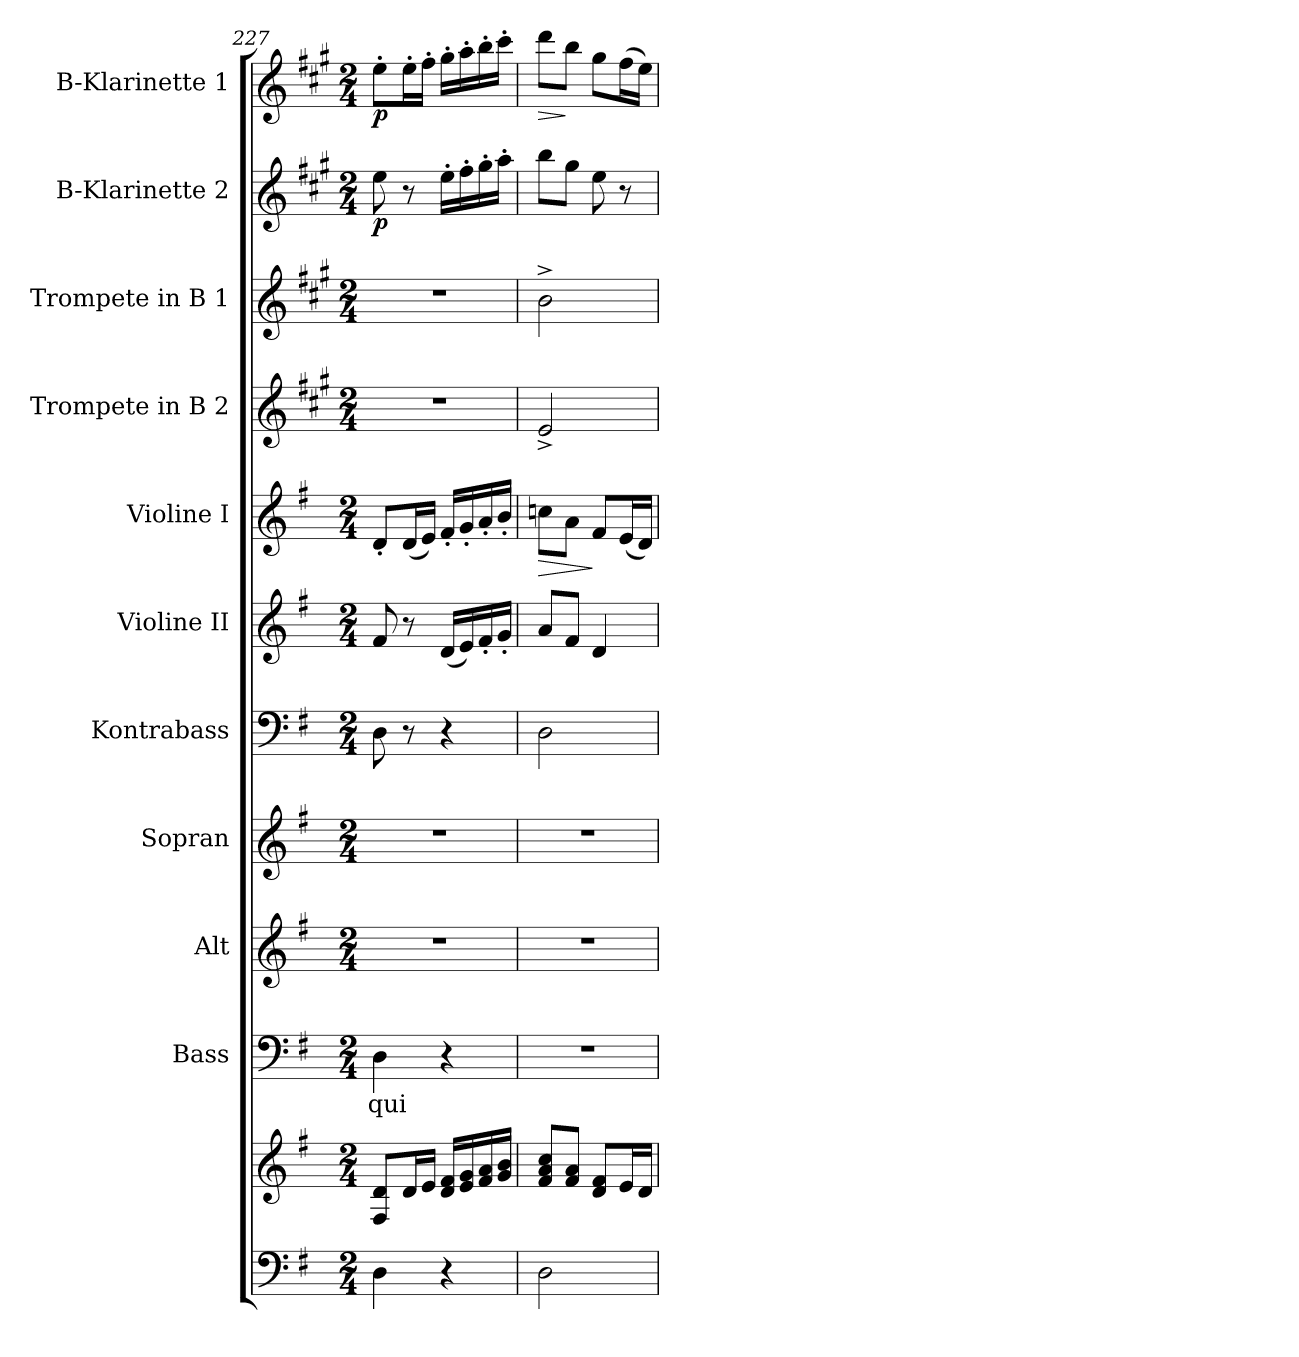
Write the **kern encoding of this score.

**kern	**kern	**kern	**text	**kern	**kern	**kern	**kern	**kern	**dynam	**kern	**kern	**kern	**dynam	**kern	**dynam
*part11	*part11	*part10	*part10	*part9	*part8	*part7	*part6	*part5	*part5	*part4	*part3	*part2	*part2	*part1	*part1
*staff12	*staff11	*staff10	*staff10	*staff9	*staff8	*staff7	*staff6	*staff5	*staff5	*staff4	*staff3	*staff2	*staff2	*staff1	*staff1
*	*	*I"Bass	*	*I"Alt	*I"Sopran	*I"Kontrabass	*I"Violine II	*I"Violine I	*	*I"Trompete in B 2	*I"Trompete in B 1	*I"B-Klarinette 2	*	*I"B-Klarinette 1	*
*	*	*I'B.	*	*I'A.	*I'S.	*I'Kb.	*I'Vl. II	*I'Vl. I	*	*I'Tr. 2	*I'Tr. 1	*I'B Kl. 2	*	*I'B Kl. 1	*
*clefF4	*clefG2	*clefF4	*	*clefG2	*clefG2	*clefF4	*clefG2	*clefG2	*	*clefG2	*clefG2	*clefG2	*	*clefG2	*
*	*	*	*	*	*	*ITrd7c12	*	*	*	*ITrd1c2	*ITrd1c2	*ITrd1c2	*	*ITrd1c2	*
*k[f#]	*k[f#]	*k[f#]	*	*k[f#]	*k[f#]	*k[f#]	*k[f#]	*k[f#]	*	*k[f#]	*k[f#]	*k[f#]	*	*k[f#]	*
*G:	*G:	*G:	*	*G:	*G:	*G:	*G:	*G:	*	*G:	*G:	*G:	*	*G:	*
*M2/4	*M2/4	*M2/4	*	*M2/4	*M2/4	*M2/4	*M2/4	*M2/4	*	*M2/4	*M2/4	*M2/4	*	*M2/4	*
=227	=227	=227	=227	=227	=227	=227	=227	=227	=227	=227	=227	=227	=227	=227	=227
!	!	!	!LO:LY:b	!	!	!	!	!	!	!	!	!	!LO:DY:b	!	!LO:DY:b
4D\	8F#/ 8d/L	4D\	qui	2r	2r	8DD\	8f#/	8d'</L	.	2r	2r	8dd\	p	8dd'>\L	p
.	16d/L	.	.	.	.	8r	8r	(<16d/L	.	.	.	8r	.	16dd'>\L	.
.	16e/JJ	.	.	.	.	.	.	16e/JJ)	.	.	.	.	.	16ee'>\JJ	.
4r	16d/ 16f#/LL	4r	.	.	.	4r	(<16d/LL	16f#'</LL	.	.	.	16dd'>\LL	.	16ff#'>\LL	.
.	16e/ 16g/	.	.	.	.	.	16e/)	16g'</	.	.	.	16ee'>\	.	16gg'>\	.
.	16f#/ 16a/	.	.	.	.	.	16f#'</	16a'</	.	.	.	16ff#'>\	.	16aa'>\	.
.	16g/ 16b/JJ	.	.	.	.	.	16g'</JJ	16b'</JJ	.	.	.	16gg'>\JJ	.	16bb'>\JJ	.
=228	=228	=228	=228	=228	=228	=228	=228	=228	=228	=228	=228	=228	=228	=228	=228
!	!	!	!	!	!	!	!	!	!LO:HP:b	!	!	!	!	!	!LO:HP:b
2D\	8f#/ 8a/ 8cc/L	2r	.	2r	2r	2DD\	8a/L	8ccn\L	>	2d^</	2a^>\	8aa\L	.	8ccc\L	>
.	8f#/ 8a/J	.	.	.	.	.	8f#/J	8a\J	.	.	.	8ff#\J	.	8aa\J	]
.	8d/ 8f#/L	.	.	.	.	.	4d/	8f#/L	]	.	.	8dd\	.	8ff#\L	.
.	16e/L	.	.	.	.	.	.	(<16e/L	.	.	.	8r	.	(>16ee\L	.
.	16d/JJ	.	.	.	.	.	.	16d/JJ)	.	.	.	.	.	16dd\JJ)	.
=	=	=	=	=	=	=	=	=	=	=	=	=	=	=	=
*-	*-	*-	*-	*-	*-	*-	*-	*-	*-	*-	*-	*-	*-	*-	*-
